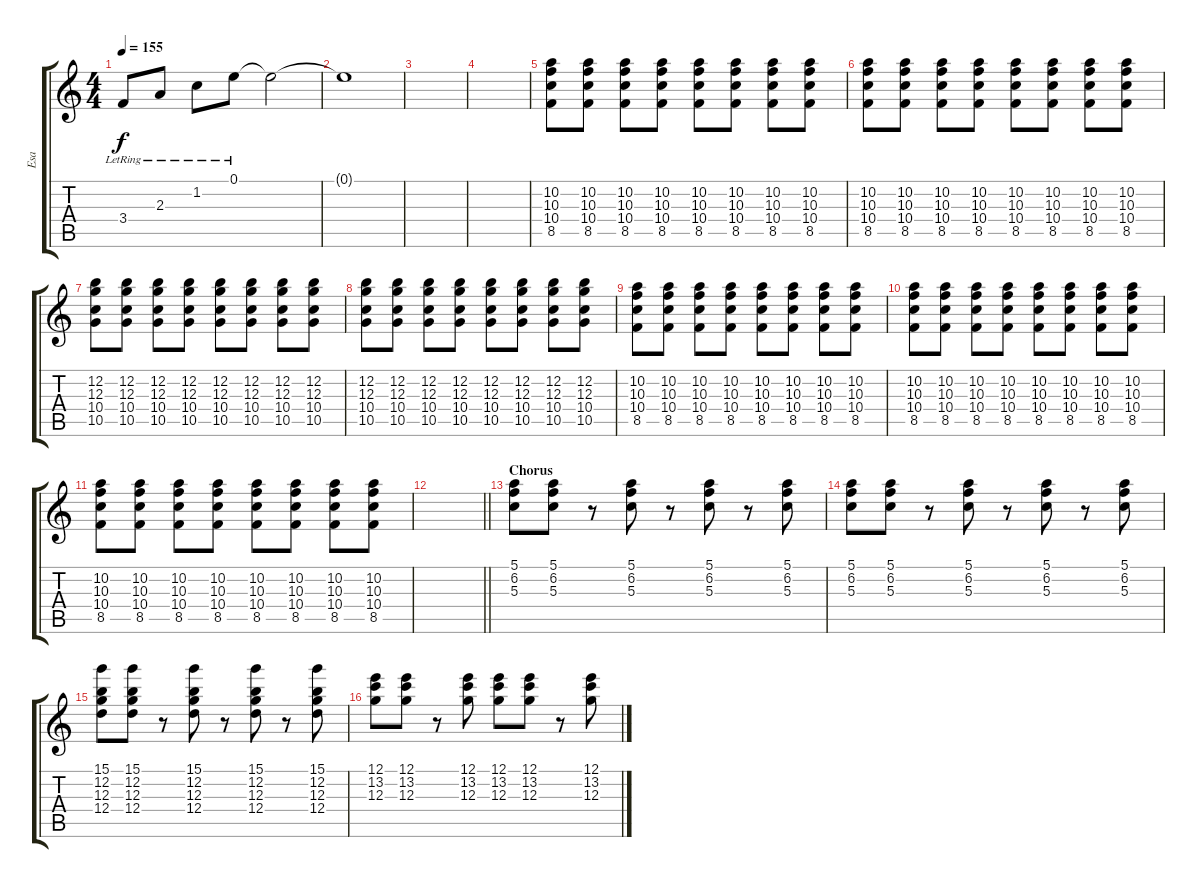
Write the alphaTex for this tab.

\track ("Esa" "Esa") {instrument electricguitarclean}
\staff {score tabs}
\tuning (E4 B3 G3 D3 A2 E2) {hide}
\ts (4 4)
\tempo 155
\clef g2
\ks c
3.4{lr}.8{dy f} 2.3{lr}.8 1.2{lr}.8 0.1{lr}.8 0.1{t}.2 |
0.1{t}.1 |
|
|
(10.2 10.3 10.4 8.5).8 (10.2 10.3 10.4 8.5).8 (10.2 10.3 10.4 8.5).8 (10.2 10.3 10.4 8.5).8 (10.2 10.3 10.4 8.5).8 (10.2 10.3 10.4 8.5).8 (10.2 10.3 10.4 8.5).8 (10.2 10.3 10.4 8.5).8 |
(10.2 10.3 10.4 8.5).8 (10.2 10.3 10.4 8.5).8 (10.2 10.3 10.4 8.5).8 (10.2 10.3 10.4 8.5).8 (10.2 10.3 10.4 8.5).8 (10.2 10.3 10.4 8.5).8 (10.2 10.3 10.4 8.5).8 (10.2 10.3 10.4 8.5).8 |
(12.2 12.3 10.4 10.5).8 (12.2 12.3 10.4 10.5).8 (12.2 12.3 10.4 10.5).8 (12.2 12.3 10.4 10.5).8 (12.2 12.3 10.4 10.5).8 (12.2 12.3 10.4 10.5).8 (12.2 12.3 10.4 10.5).8 (12.2 12.3 10.4 10.5).8 |
(12.2 12.3 10.4 10.5).8 (12.2 12.3 10.4 10.5).8 (12.2 12.3 10.4 10.5).8 (12.2 12.3 10.4 10.5).8 (12.2 12.3 10.4 10.5).8 (12.2 12.3 10.4 10.5).8 (12.2 12.3 10.4 10.5).8 (12.2 12.3 10.4 10.5).8 |
(10.2 10.3 10.4 8.5).8{volume 13} (10.2 10.3 10.4 8.5).8 (10.2 10.3 10.4 8.5).8 (10.2 10.3 10.4 8.5).8 (10.2 10.3 10.4 8.5).8 (10.2 10.3 10.4 8.5).8 (10.2 10.3 10.4 8.5).8 (10.2 10.3 10.4 8.5).8 |
(10.2 10.3 10.4 8.5).8 (10.2 10.3 10.4 8.5).8 (10.2 10.3 10.4 8.5).8 (10.2 10.3 10.4 8.5).8 (10.2 10.3 10.4 8.5).8 (10.2 10.3 10.4 8.5).8 (10.2 10.3 10.4 8.5).8 (10.2 10.3 10.4 8.5).8 |
(10.2 10.3 10.4 8.5).8 (10.2 10.3 10.4 8.5).8 (10.2 10.3 10.4 8.5).8 (10.2 10.3 10.4 8.5).8 (10.2 10.3 10.4 8.5).8 (10.2 10.3 10.4 8.5).8 (10.2 10.3 10.4 8.5).8 (10.2 10.3 10.4 8.5).8 |
\barLineRight lightlight
|
\section ("" "Chorus")
(5.1 6.2 5.3).8{volume 13} (5.1 6.2 5.3).8 r.8 (5.1 6.2 5.3).8 r.8 (5.1 6.2 5.3).8 r.8 (5.1 6.2 5.3).8 |
(5.1 6.2 5.3).8 (5.1 6.2 5.3).8 r.8 (5.1 6.2 5.3).8 r.8 (5.1 6.2 5.3).8 r.8 (5.1 6.2 5.3).8 |
(15.1 12.2 12.3 12.4).8 (15.1 12.2 12.3 12.4).8 r.8 (15.1 12.2 12.3 12.4).8 r.8 (15.1 12.2 12.3 12.4).8 r.8 (15.1 12.2 12.3 12.4).8 |
(12.1 13.2 12.3).8 (12.1 13.2 12.3).8 r.8 (12.1 13.2 12.3).8 (12.1 13.2 12.3).8 (12.1 13.2 12.3).8 r.8 (12.1 13.2 12.3).8
